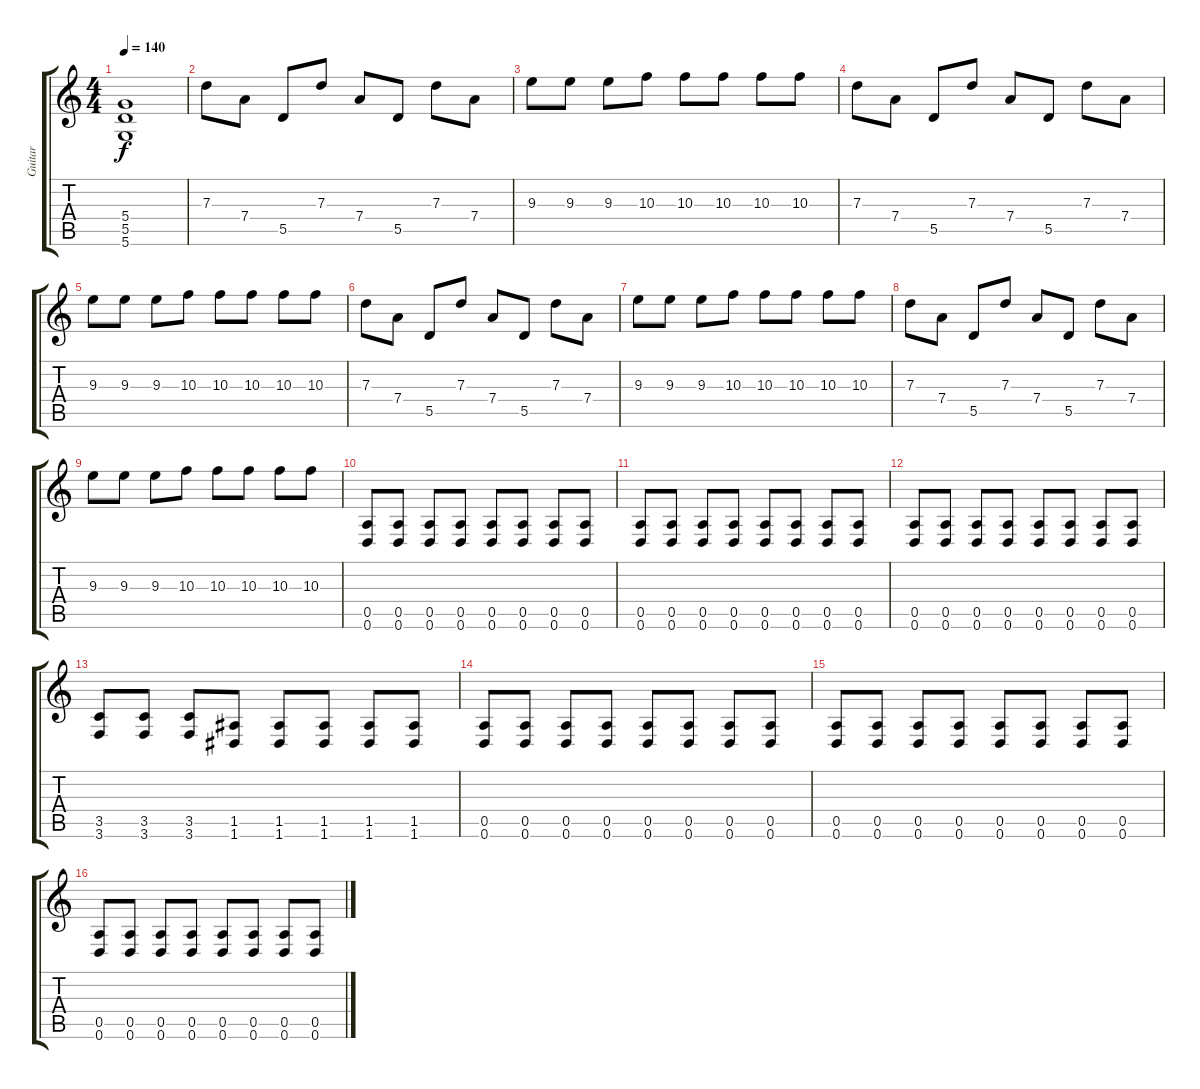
\track ("Guitar" "Guitar") {instrument electricguitarclean}
\staff {score tabs}
\tuning (E4 B3 G3 D3 A2 D2) {hide}
\ts (4 4)
\tempo 140
\clef g2
\ks c
(5.4 5.5 5.6).1{dy f} |
7.3.8 7.4.8 5.5.8 7.3.8 7.4.8 5.5.8 7.3.8 7.4.8 |
9.3.8 9.3.8 9.3.8 10.3.8 10.3.8 10.3.8 10.3.8 10.3.8 |
7.3.8 7.4.8 5.5.8 7.3.8 7.4.8 5.5.8 7.3.8 7.4.8 |
9.3.8 9.3.8 9.3.8 10.3.8 10.3.8 10.3.8 10.3.8 10.3.8 |
7.3.8 7.4.8 5.5.8 7.3.8 7.4.8 5.5.8 7.3.8 7.4.8 |
9.3.8 9.3.8 9.3.8 10.3.8 10.3.8 10.3.8 10.3.8 10.3.8 |
7.3.8 7.4.8 5.5.8 7.3.8 7.4.8 5.5.8 7.3.8 7.4.8 |
9.3.8 9.3.8 9.3.8 10.3.8 10.3.8 10.3.8 10.3.8 10.3.8 |
(0.5 0.6).8 (0.5 0.6).8 (0.5 0.6).8 (0.5 0.6).8 (0.5 0.6).8 (0.5 0.6).8 (0.5 0.6).8 (0.5 0.6).8 |
(0.5 0.6).8 (0.5 0.6).8 (0.5 0.6).8 (0.5 0.6).8 (0.5 0.6).8 (0.5 0.6).8 (0.5 0.6).8 (0.5 0.6).8 |
(0.5 0.6).8 (0.5 0.6).8 (0.5 0.6).8 (0.5 0.6).8 (0.5 0.6).8 (0.5 0.6).8 (0.5 0.6).8 (0.5 0.6).8 |
(3.5 3.6).8 (3.5 3.6).8 (3.5 3.6).8 (1.5 1.6).8 (1.5 1.6).8 (1.5 1.6).8 (1.5 1.6).8 (1.5 1.6).8 |
(0.5 0.6).8 (0.5 0.6).8 (0.5 0.6).8 (0.5 0.6).8 (0.5 0.6).8 (0.5 0.6).8 (0.5 0.6).8 (0.5 0.6).8 |
(0.5 0.6).8 (0.5 0.6).8 (0.5 0.6).8 (0.5 0.6).8 (0.5 0.6).8 (0.5 0.6).8 (0.5 0.6).8 (0.5 0.6).8 |
(0.5 0.6).8 (0.5 0.6).8 (0.5 0.6).8 (0.5 0.6).8 (0.5 0.6).8 (0.5 0.6).8 (0.5 0.6).8 (0.5 0.6).8
